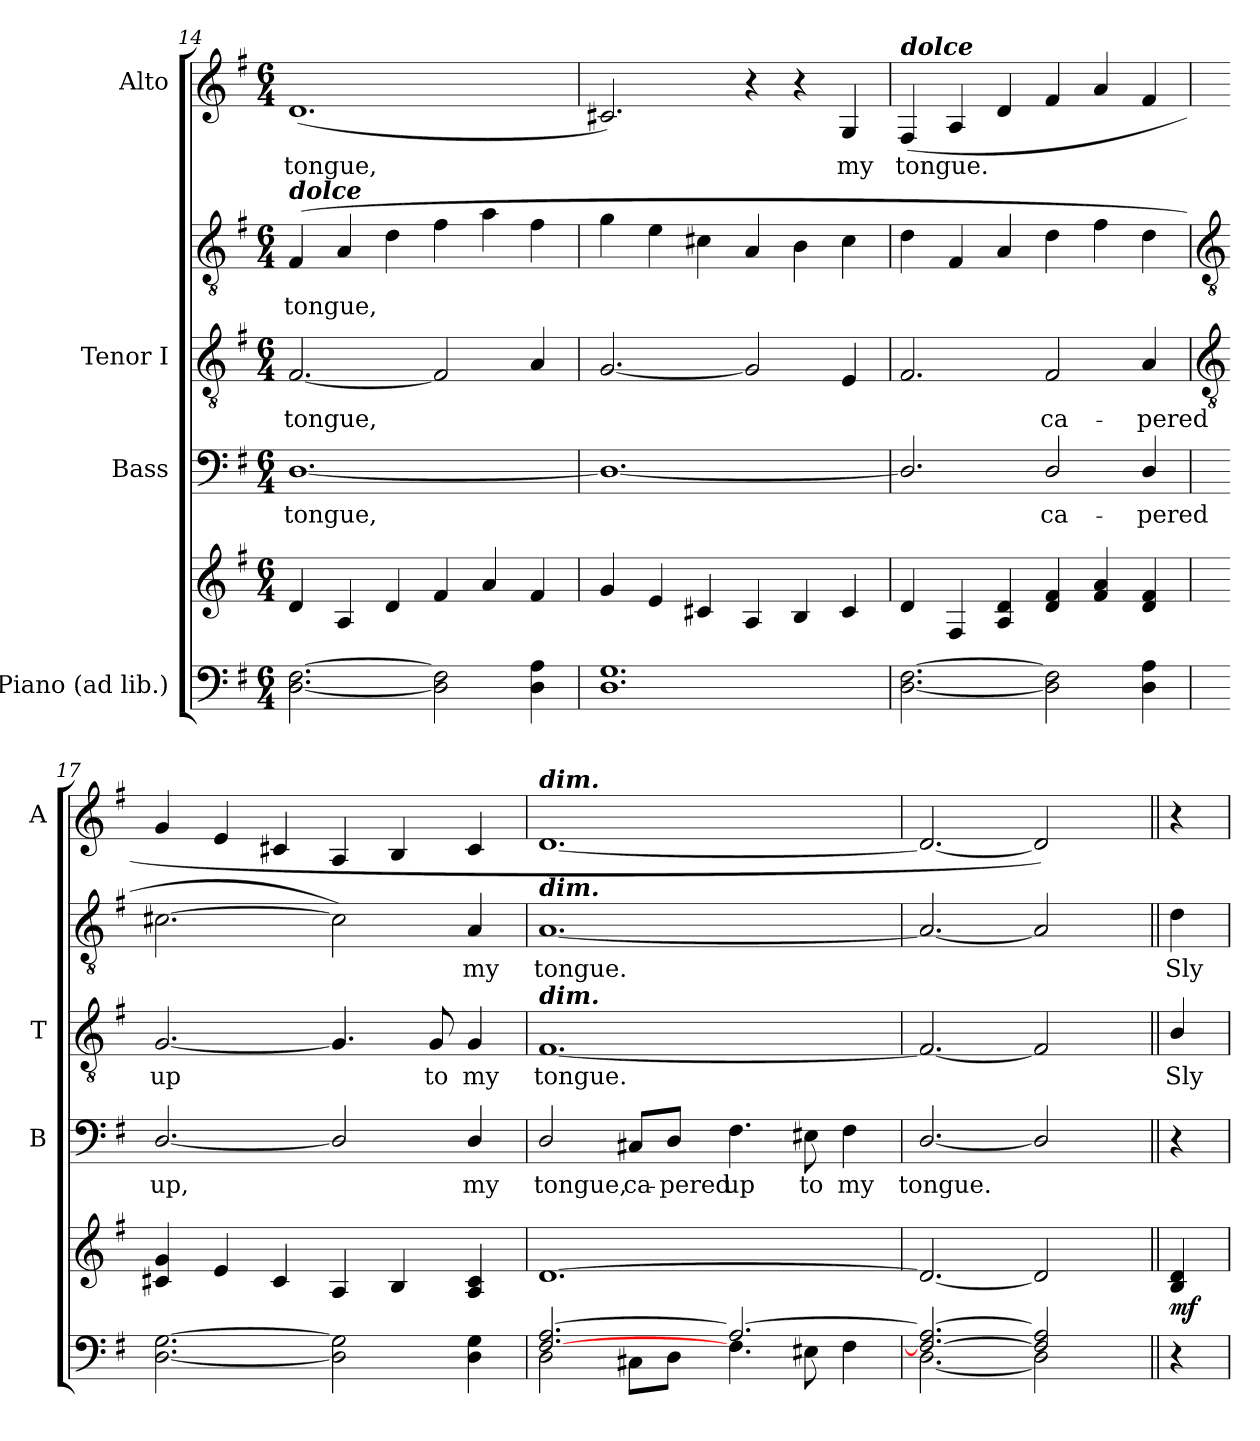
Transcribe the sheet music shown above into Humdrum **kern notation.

**kern	**kern	**dynam	**kern	**text	**kern	**text	**kern	**text	**dynam	**kern	**text
*part4	*part4	*part4	*part3	*part3	*part2	*part2	*part2	*part2	*part2	*part1	*part1
*staff6	*staff5	*staff5/6	*staff4	*staff4	*staff3	*staff3	*staff2	*staff2	*staff2/3	*staff1	*staff1
*I"Piano (ad lib.)	*	*	*I"Bass	*	*I"Tenor I	*	*	*	*	*I"Alto	*
*	*	*	*I'B	*	*I'T	*	*	*	*	*I'A	*
*clefF4	*clefG2	*	*clefF4	*	*clefGv2	*	*clefGv2	*	*	*clefG2	*
*k[f#]	*k[f#]	*	*k[f#]	*	*k[f#]	*	*k[f#]	*	*	*k[f#]	*
*G:	*G:	*	*G:	*	*G:	*	*G:	*	*	*G:	*
*M6/4	*M6/4	*	*M6/4	*	*M6/4	*	*M6/4	*	*	*M6/4	*
=14	=14	=14	=14	=14	=14	=14	=14	=14	=14	=14	=14
!	!	!	!	!	!	!	!LO:TX:a:Bi:t=dolce	!	!	!	!
!	!	!	!	!LO:LY:b	!	!LO:LY:b	!	!LO:LY:b	!	!	!LO:LY:b
[2.D\ [2.F#\	4d	.	[1.D/	tongue,	[2.F#	tongue,	(>4F#	tongue,	.	(<1.d	tongue,
.	4A	.	.	.	.	.	4A	.	.	.	.
.	4d	.	.	.	.	.	4d	.	.	.	.
2D\] 2F#\]	4f#	.	.	.	2F#]	.	4f#	.	.	.	.
.	4a	.	.	.	.	.	4a	.	.	.	.
4D 4A	4f#	.	.	.	4A	.	4f#	.	.	.	.
=15	=15	=15	=15	=15	=15	=15	=15	=15	=15	=15	=15
1.D 1.G	4g	.	1.D/_	.	[2.G	.	4g	.	.	2.c#X)	.
.	4e	.	.	.	.	.	4e	.	.	.	.
.	4c#X	.	.	.	.	.	4c#X	.	.	.	.
.	4A	.	.	.	2G]	.	4A	.	.	4r	.
.	4B	.	.	.	.	.	4B	.	.	4r	.
!	!	!	!	!	!	!	!	!	!	!	!LO:LY:b
.	4c#	.	.	.	4E	.	4c#	.	.	4G	my
=16	=16	=16	=16	=16	=16	=16	=16	=16	=16	=16	=16
!	!	!	!	!	!	!	!	!	!	!LO:TX:a:Bi:t=dolce	!
!	!	!	!	!	!	!	!	!	!	!	!LO:LY:b
[2.D\ [2.F#\	4d	.	2.D/]	.	2.F#	.	4d	.	.	(<4F#	tongue.
.	4F#	.	.	.	.	.	4F#	.	.	4A	.
.	4A 4d	.	.	.	.	.	4A	.	.	4d	.
!	!	!	!	!LO:LY:b	!	!LO:LY:b	!	!	!	!	!
2D] 2F#]	4d 4f#	.	2D/	ca-	2F#	ca-	4d	.	.	4f#	.
.	4f# 4a	.	.	.	.	.	4f#	.	.	4a	.
!	!	!	!	!LO:LY:b	!	!LO:LY:b	!	!	!	!	!
4D\ 4A\	4d 4f#	.	4D/	-pered	4A	-pered	4d	.	.	4f#	.
!!LO:LB:g=z
=17	=17	=17	=17	=17	=17	=17	=17	=17	=17	=17	=17
*	*	*	*	*	*clefGv2	*	*clefGv2	*	*	*	*
*^	*^	*	*	*	*	*	*	*	*	*	*
!	!	!	!	!	!	!LO:LY:b	!	!LO:LY:b	!	!	!	!	!
1ryy	[2.D\ [2.G\	4c#X 4g	1ryy	.	[2.D/	up,	[2.G	up	[2.c#X	.	.	4g	.
.	.	4e	.	.	.	.	.	.	.	.	.	4e	.
.	.	4c#	.	.	.	.	.	.	.	.	.	4c#X	.
.	2D\] 2G\]	4A	.	.	2D/]	.	4.G]	.	2c#])	.	.	4A	.
4ryy	.	4B	4ryy	.	.	.	.	.	.	.	.	4B	.
!	!	!	!	!	!	!	!	!LO:LY:b	!	!	!	!	!
.	.	.	.	.	.	.	8G	to	.	.	.	.	.
!	!	!	!	!	!	!LO:LY:b	!	!LO:LY:b	!	!LO:LY:b	!	!	!
4ryy	4D\ 4G\	4A 4c#	4ryy	.	4D/	my	4G	my	4A	my	.	4c#	.
=18	=18	=18	=18	=18	=18	=18	=18	=18	=18	=18	=18	=18	=18
!	!	!	!	!	!	!	!	!	!	!	!	!LO:TX:a:Bi:t=dim.	!
!	!	!	!	!	!	!	!	!	!LO:TX:a:Bi:t=dim.	!	!	!	!
!	!	!	!	!	!	!	!LO:TX:a:Bi:t=dim.	!	!	!	!	!	!
!	!	!	!	!	!	!LO:LY:b	!	!LO:LY:b	!	!LO:LY:b	!	!	!
[2.F#/ [2.A/	2D\	[1.d	1.ryy	.	2D/	tongue,	[1.F#	tongue.	[1.A	tongue.	.	[1.d	.
!	!	!	!	!	!	!LO:LY:b	!	!	!	!	!	!	!
.	8C#X\L	.	.	.	8C#X/L	ca-	.	.	.	.	.	.	.
!	!	!	!	!	!	!LO:LY:b	!	!	!	!	!	!	!
.	8D\J	.	.	.	8D/J	-pered	.	.	.	.	.	.	.
!	!	!	!	!	!	!LO:LY:b	!	!	!	!	!	!	!
2.A/_	4.F#\	.	.	.	4.F#	up	.	.	.	.	.	.	.
!	!	!	!	!	!	!LO:LY:b	!	!	!	!	!	!	!
.	8E#X\	.	.	.	8E#X	to	.	.	.	.	.	.	.
!	!	!	!	!	!	!LO:LY:b	!	!	!	!	!	!	!
.	4F#\	.	.	.	4F#	my	.	.	.	.	.	.	.
=19	=19	=19	=19	=19	=19	=19	=19	=19	=19	=19	=19	=19	=19
!	!	!	!	!	!	!LO:LY:b	!	!	!	!	!	!	!
2.F#/_ 2.A/_	[2.D\	2.d_	1ryy	.	[2.D/	tongue.	2.F#_	.	2.A_	.	.	2.d_	.
2F#/] 2A/]	2D\]	2d]	.	.	2D/]	.	2F#]	.	2A]	.	.	2d])	.
.	.	.	4ryy	.	.	.	.	.	.	.	.	.	.
=20||	=20||	=20||	=20||	=20||	=20||	=20||	=20||	=20||	=20||	=20||	=20||	=20||	=20||
!	!	!	!	!LO:DY:b	!	!	!	!LO:LY:b	!	!LO:LY:b	!LO:DY:b=2	!	!
!	!	!	!	!	!	!	!	!	!	!	!LO:DY:n=1:b	!	!
4r	4ryy	4B 4d	4ryy	mf	4r	.	4B/	Sly	4d	Sly	mf mf	4r	.
*v	*v	*	*	*	*	*	*	*	*	*	*	*	*
*	*v	*v	*	*	*	*	*	*	*	*	*	*
=	=	=	=	=	=	=	=	=	=	=	=
*-	*-	*-	*-	*-	*-	*-	*-	*-	*-	*-	*-
